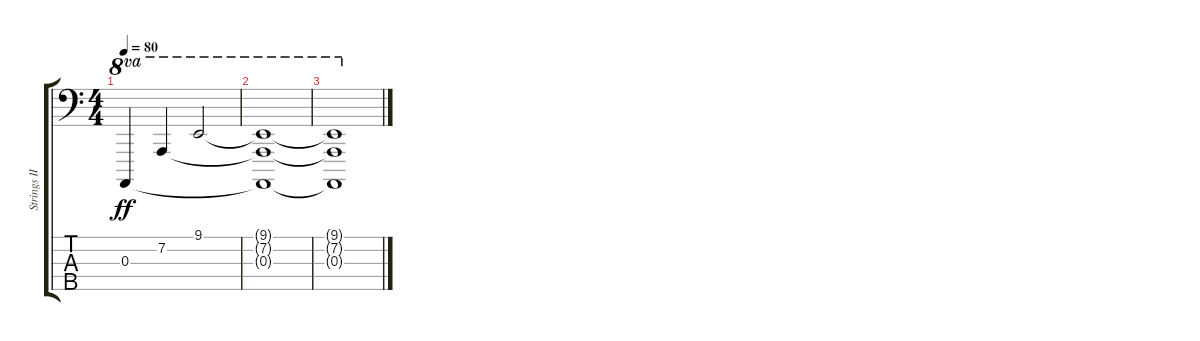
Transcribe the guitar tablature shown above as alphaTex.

\track ("Strings II" "Strings II") {instrument stringensemble1}
\staff {score tabs}
\tuning (G2 D2 A1 E1 B0) {hide}
\ts (4 4)
\tempo 80
\clef f4
\ks c
0.3.4{ot 8va dy ff} 7.2.4{ot 8va} 9.1.2{ot 8va} |
(9.1{t} 7.2{t} 0.3{t}).1{ot 8va} |
(9.1{t} 7.2{t} 0.3{t}).1{ot 8va}
